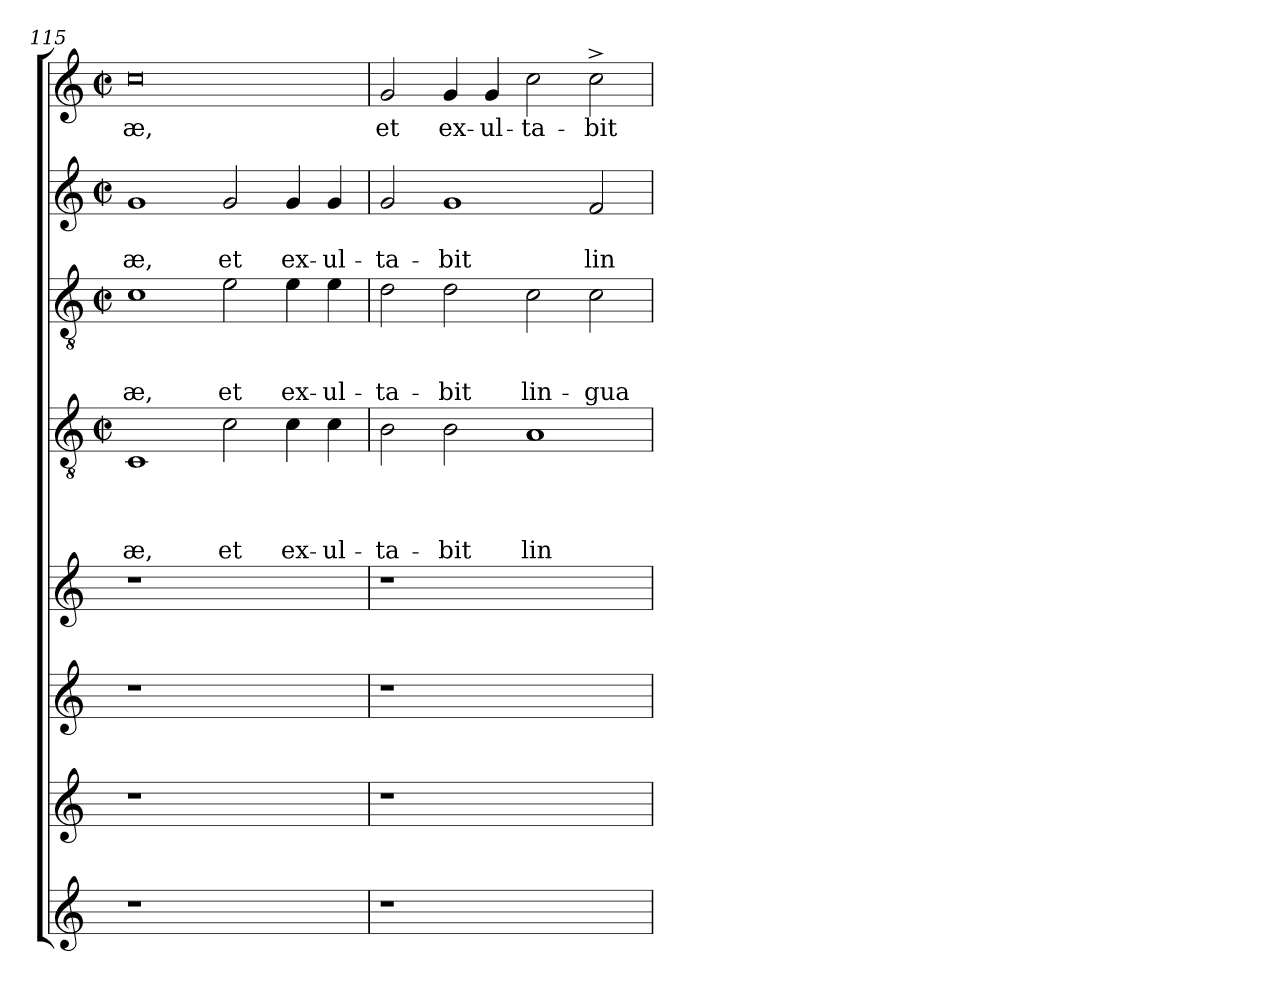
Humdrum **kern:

**kern	**kern	**kern	**kern	**kern	**text	**text	**text	**text	**kern	**text	**text	**text	**kern	**text	**text	**kern	**text
*part8	*part7	*part6	*part5	*part4	*part4	*part4	*part4	*part4	*part3	*part3	*part3	*part3	*part2	*part2	*part2	*part1	*part1
*staff8	*staff7	*staff6	*staff5	*staff4	*staff4	*staff4	*staff4	*staff4	*staff3	*staff3	*staff3	*staff3	*staff2	*staff2	*staff2	*staff1	*staff1
*clefG2	*clefG2	*clefG2	*clefG2	*clefGv2	*	*	*	*	*clefGv2	*	*	*	*clefG2	*	*	*clefG2	*
*k[]	*k[]	*k[]	*k[]	*k[]	*	*	*	*	*k[]	*	*	*	*k[]	*	*	*k[]	*
*C:	*C:	*C:	*C:	*C:	*	*	*	*	*C:	*	*	*	*C:	*	*	*C:	*
*	*	*	*	*M2/2	*	*	*	*	*M2/2	*	*	*	*M2/2	*	*	*M2/2	*
*	*	*	*	*met(c|)	*	*	*	*	*met(c|)	*	*	*	*met(c|)	*	*	*met(c|)	*
=115	=115	=115	=115	=115	=115	=115	=115	=115	=115	=115	=115	=115	=115	=115	=115	=115	=115
!	!	!	!	!	!	!	!	!LO:LY:b	!	!	!	!LO:LY:b	!	!	!LO:LY:b	!	!LO:LY:b:rj
1r	1r	1r	1r	1C	.	.	.	-æ,	1c	.	.	-æ,	1g	.	-æ,	0cc	-æ,
!	!	!	!	!	!	!	!	!LO:LY:b	!	!	!	!LO:LY:b	!	!	!LO:LY:b	!	!
1ryy	1ryy	1ryy	1ryy	2c\	.	.	.	et	2e\	.	.	et	2g/	.	et	.	.
!	!	!	!	!	!	!	!	!LO:LY:b	!	!	!	!LO:LY:b	!	!	!LO:LY:b	!	!
.	.	.	.	4c\	.	.	.	ex-	4e\	.	.	ex-	4g/	.	ex-	.	.
!	!	!	!	!	!	!	!	!LO:LY:b	!	!	!	!LO:LY:b	!	!	!LO:LY:b	!	!
.	.	.	.	4c\	.	.	.	-ul-	4e\	.	.	-ul-	4g/	.	-ul-	.	.
=116	=116	=116	=116	=116	=116	=116	=116	=116	=116	=116	=116	=116	=116	=116	=116	=116	=116
!	!	!	!	!	!	!	!	!LO:LY:b	!	!	!	!LO:LY:b	!	!	!LO:LY:b	!	!LO:LY:b
1r	1r	1r	1r	2B\	.	.	.	-ta-	2d\	.	.	-ta-	2g/	.	-ta-	2g/	et
!	!	!	!	!	!	!	!	!LO:LY:b	!	!	!	!LO:LY:b	!	!	!LO:LY:b	!	!LO:LY:b
.	.	.	.	2B\	.	.	.	-bit	2d\	.	.	-bit	1g	.	-bit	4g/	ex-
!	!	!	!	!	!	!	!	!	!	!	!	!	!	!	!	!	!LO:LY:b
.	.	.	.	.	.	.	.	.	.	.	.	.	.	.	.	4g/	-ul-
!	!	!	!	!	!	!	!	!LO:LY:b	!	!	!	!LO:LY:b	!	!	!	!	!LO:LY:b:rj
1ryy	1ryy	1ryy	1ryy	1A	.	.	.	lin-	2c\	.	.	lin-	.	.	.	2cc\	-ta-
!	!	!	!	!	!	!	!	!	!	!	!	!LO:LY:b	!	!	!LO:LY:b	!	!LO:LY:b
.	.	.	.	.	.	.	.	.	2c\	.	.	-gua	[<2f/	.	lin-	2cc^>\	-bit
=	=	=	=	=	=	=	=	=	=	=	=	=	=	=	=	=	=
*-	*-	*-	*-	*-	*-	*-	*-	*-	*-	*-	*-	*-	*-	*-	*-	*-	*-
